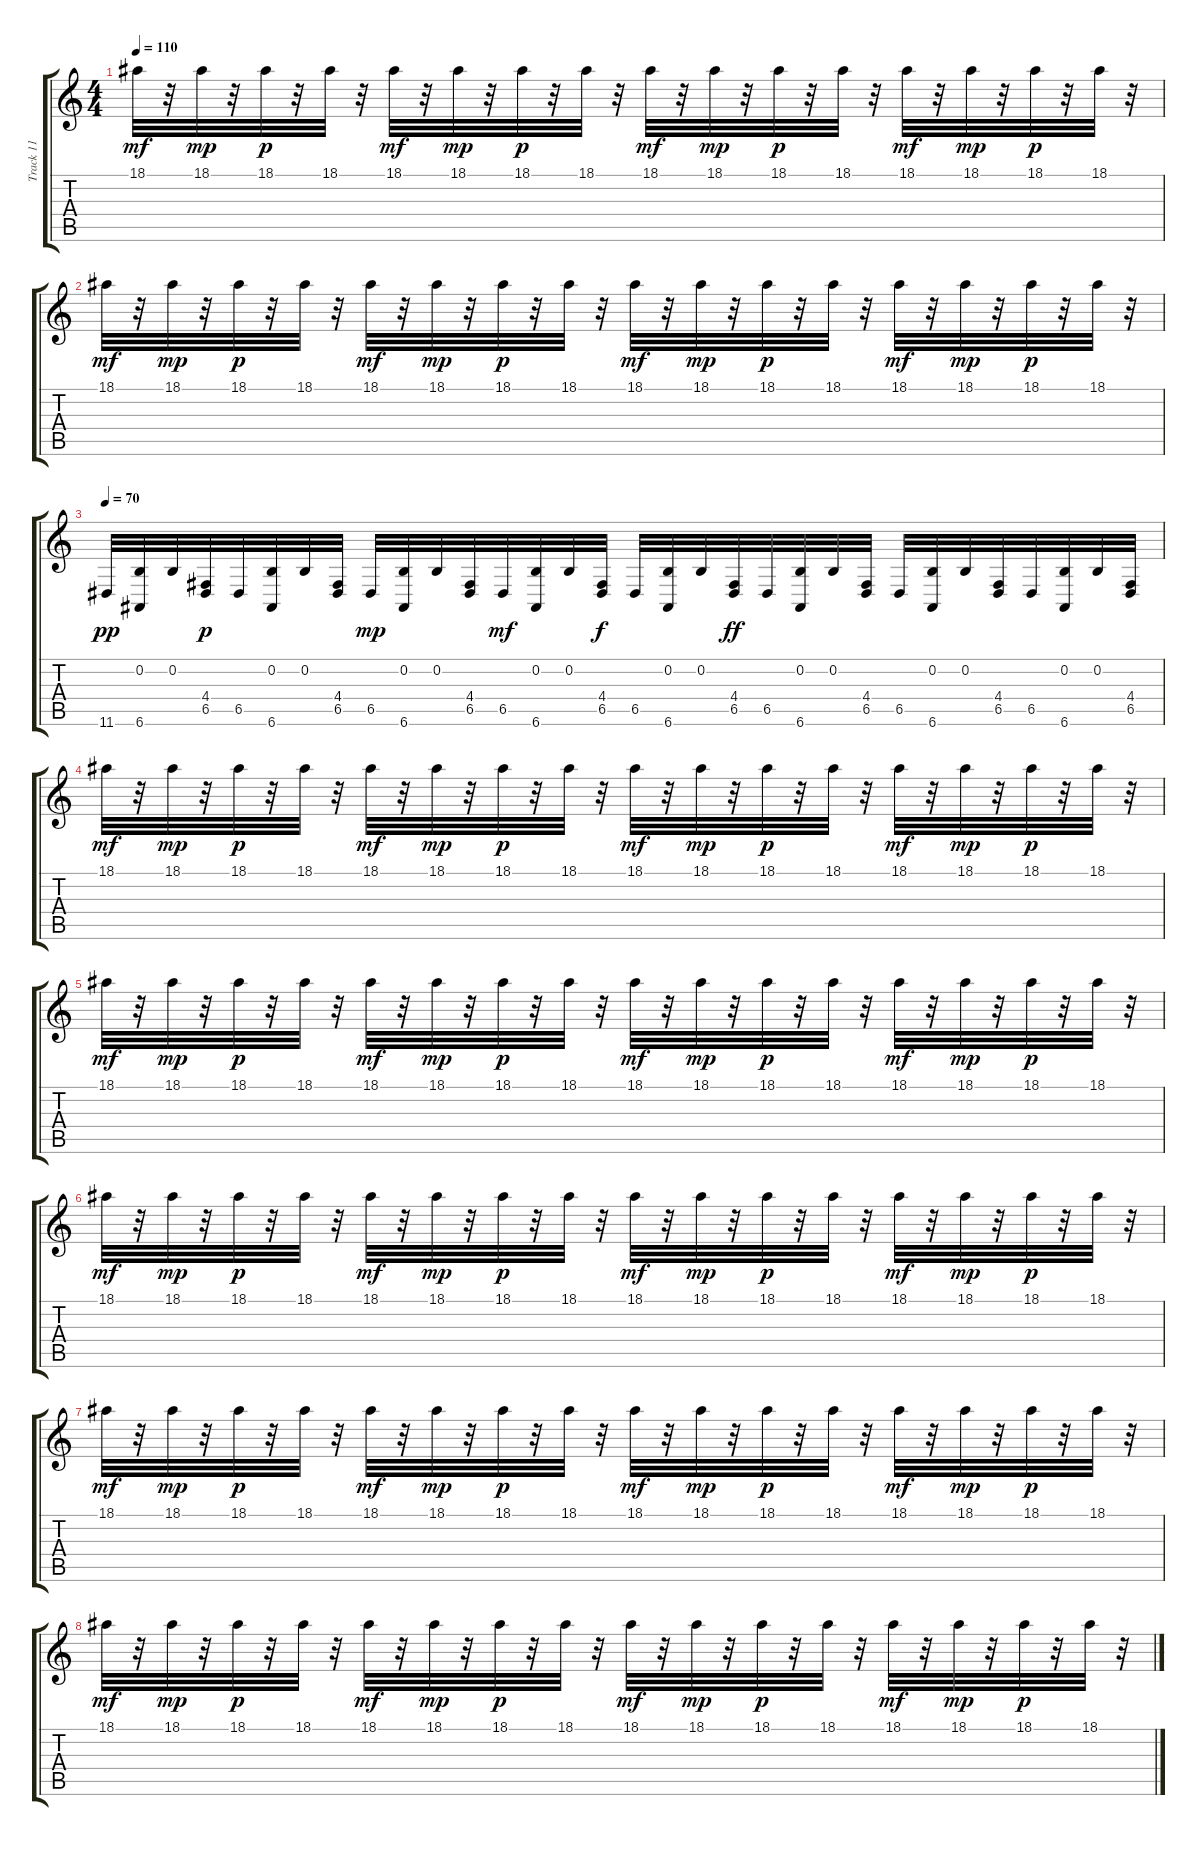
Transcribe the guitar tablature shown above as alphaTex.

\track ("Track 11" "Track 11") {instrument acousticgrandpiano}
\staff {score tabs}
\tuning (E4 B3 G3 D3 A2 E2) {hide}
\ts (4 4)
\tempo 110
\clef g2
\ks c
18.1.32{dy mf} r.32 18.1.32{dy mp} r.32 18.1.32{dy p} r.32 18.1.32 r.32 18.1.32{dy mf} r.32 18.1.32{dy mp} r.32 18.1.32{dy p} r.32 18.1.32 r.32 18.1.32{dy mf} r.32 18.1.32{dy mp} r.32 18.1.32{dy p} r.32 18.1.32 r.32 18.1.32{dy mf} r.32 18.1.32{dy mp} r.32 18.1.32{dy p} r.32 18.1.32 r.32 |
18.1.32{dy mf} r.32 18.1.32{dy mp} r.32 18.1.32{dy p} r.32 18.1.32 r.32 18.1.32{dy mf} r.32 18.1.32{dy mp} r.32 18.1.32{dy p} r.32 18.1.32 r.32 18.1.32{dy mf} r.32 18.1.32{dy mp} r.32 18.1.32{dy p} r.32 18.1.32 r.32 18.1.32{dy mf} r.32 18.1.32{dy mp} r.32 18.1.32{dy p} r.32 18.1.32 r.32 |
\tempo 70
11.6.32{dy pp} (0.2 6.6).32 0.2.32 (4.4 6.5).32{dy p} 6.5.32 (0.2 6.6).32 0.2.32 (4.4 6.5).32 6.5.32{dy mp} (0.2 6.6).32 0.2.32 (4.4 6.5).32 6.5.32{dy mf} (0.2 6.6).32 0.2.32 (4.4 6.5).32{dy f} 6.5.32 (0.2 6.6).32 0.2.32 (4.4 6.5).32{dy ff} 6.5.32 (0.2 6.6).32 0.2.32 (4.4 6.5).32 6.5.32 (0.2 6.6).32 0.2.32 (4.4 6.5).32 6.5.32 (0.2 6.6).32 0.2.32 (4.4 6.5).32 |
18.1.32{dy mf} r.32 18.1.32{dy mp} r.32 18.1.32{dy p} r.32 18.1.32 r.32 18.1.32{dy mf} r.32 18.1.32{dy mp} r.32 18.1.32{dy p} r.32 18.1.32 r.32 18.1.32{dy mf} r.32 18.1.32{dy mp} r.32 18.1.32{dy p} r.32 18.1.32 r.32 18.1.32{dy mf} r.32 18.1.32{dy mp} r.32 18.1.32{dy p} r.32 18.1.32 r.32 |
18.1.32{dy mf} r.32 18.1.32{dy mp} r.32 18.1.32{dy p} r.32 18.1.32 r.32 18.1.32{dy mf} r.32 18.1.32{dy mp} r.32 18.1.32{dy p} r.32 18.1.32 r.32 18.1.32{dy mf} r.32 18.1.32{dy mp} r.32 18.1.32{dy p} r.32 18.1.32 r.32 18.1.32{dy mf} r.32 18.1.32{dy mp} r.32 18.1.32{dy p} r.32 18.1.32 r.32 |
18.1.32{dy mf} r.32 18.1.32{dy mp} r.32 18.1.32{dy p} r.32 18.1.32 r.32 18.1.32{dy mf} r.32 18.1.32{dy mp} r.32 18.1.32{dy p} r.32 18.1.32 r.32 18.1.32{dy mf} r.32 18.1.32{dy mp} r.32 18.1.32{dy p} r.32 18.1.32 r.32 18.1.32{dy mf} r.32 18.1.32{dy mp} r.32 18.1.32{dy p} r.32 18.1.32 r.32 |
18.1.32{dy mf} r.32 18.1.32{dy mp} r.32 18.1.32{dy p} r.32 18.1.32 r.32 18.1.32{dy mf} r.32 18.1.32{dy mp} r.32 18.1.32{dy p} r.32 18.1.32 r.32 18.1.32{dy mf} r.32 18.1.32{dy mp} r.32 18.1.32{dy p} r.32 18.1.32 r.32 18.1.32{dy mf} r.32 18.1.32{dy mp} r.32 18.1.32{dy p} r.32 18.1.32 r.32 |
18.1.32{dy mf} r.32 18.1.32{dy mp} r.32 18.1.32{dy p} r.32 18.1.32 r.32 18.1.32{dy mf} r.32 18.1.32{dy mp} r.32 18.1.32{dy p} r.32 18.1.32 r.32 18.1.32{dy mf} r.32 18.1.32{dy mp} r.32 18.1.32{dy p} r.32 18.1.32 r.32 18.1.32{dy mf} r.32 18.1.32{dy mp} r.32 18.1.32{dy p} r.32 18.1.32 r.32
